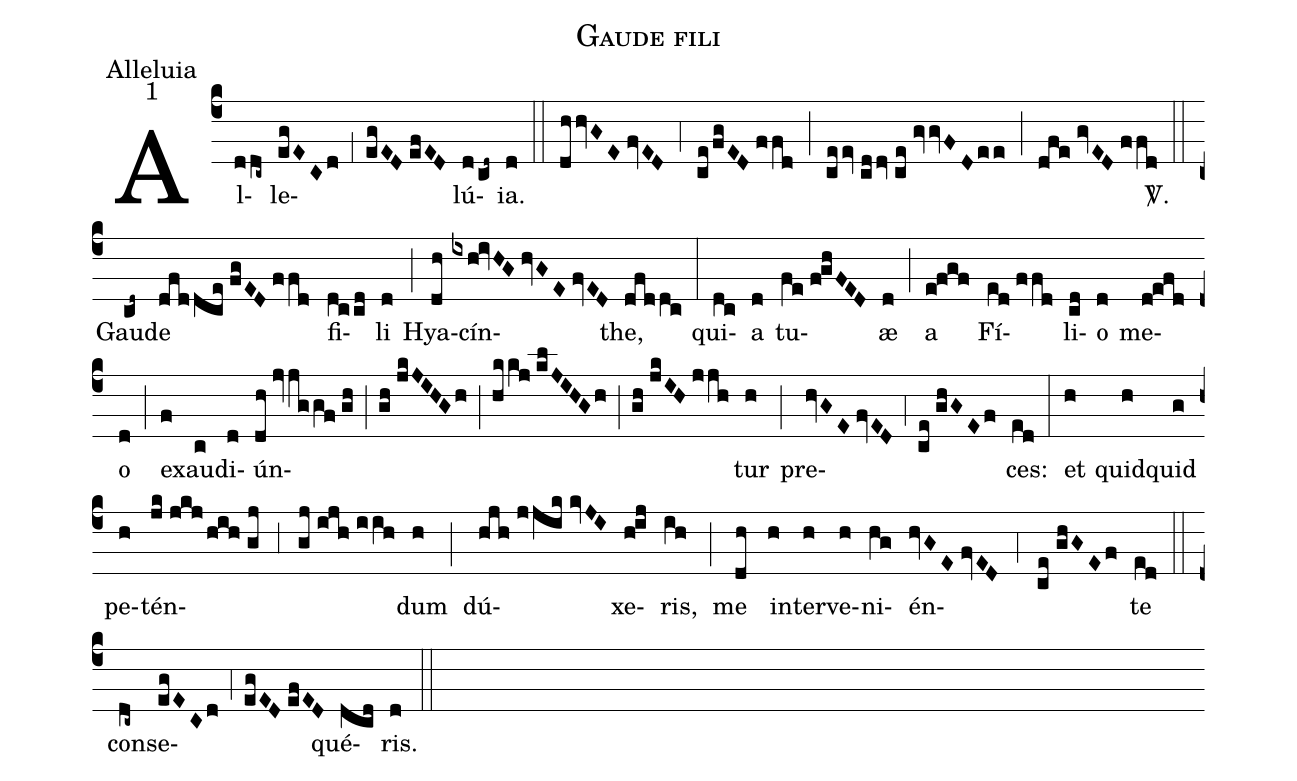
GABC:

name:Gaude fili;
office-part:Alleluia;
mode:1;
%%
(c4) Al(ddc~)le(egECd;1egED//efED)lú(d/cd~)ia.(d) (::) (dhhvGE//fvED) (;4) (ce/fgED//ffd) (;) (ceev//cddv//ce//gvvFD/ee) (;) (dfe//gvED//ffd) <sp>V/</sp>.(::) Gau(cd~)de(dfddce//fgED//ffd) fi(dccd)li(d) (;) Hya(dh)cín(ixh!ivHG//hvGE//fvED)the,(dfddc) (:) qui(dc)a(d) tu(fe//f!ghFED)æ(d) (;) a(e!fgf) Fí(ed//ffd)li(cd)o(d) me(d!efd)o(d) (;) ex(f)au(c)di(d)ún(dh//jvjggf//gh;gh//jkJIHGh;hkkj//klJIHGh;gh//jkIH//jjh)tur(h) (;) pre(hvGE//fvED;4ce//ghGEf)ces:(ed) (:) et(h) quid(h)quid(g) pe(h)tén(jk//jkj/hih//gj;3gj//ijh//iih)dum(h) (;) dú(hjh//jjik//kvJI)xe(h!ij)ris,(ih) (;) me(dh) in(h)ter(h)ve(h)ni(hg)én(hvGE//fvED;4ce//ghGEf)te(ed) (::) con(dc~)se(egECd;4egED//efED)qué(dcd)ris.(d) (::)
